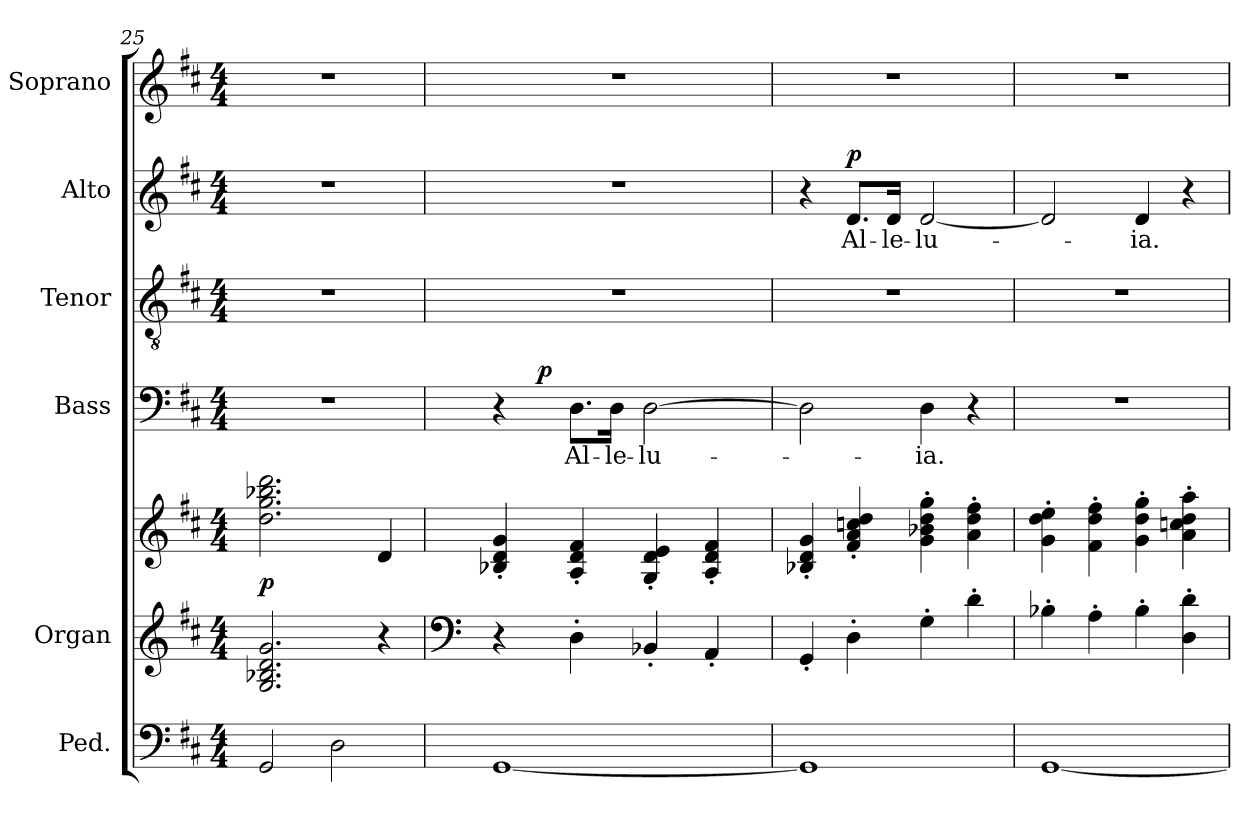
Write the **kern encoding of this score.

**kern	**kern	**kern	**dynam	**kern	**text	**dynam	**kern	**kern	**text	**dynam	**kern
*part6	*part5	*part5	*part5	*part4	*part4	*part4	*part3	*part2	*part2	*part2	*part1
*staff7	*staff6	*staff5	*staff5/6	*staff4	*staff4	*staff4	*staff3	*staff2	*staff2	*staff2	*staff1
*I"Ped.	*I"Organ	*	*	*I"Bass	*	*	*I"Tenor	*I"Alto	*	*	*I"Soprano
*	*	*	*	*I'B.	*	*	*I'T.	*I'A.	*	*	*I'S.
*clefF4	*clefG2	*clefG2	*	*clefF4	*	*	*clefGv2	*clefG2	*	*	*clefG2
*	*	*	*	*	*	*	*ITrd7c12	*	*	*	*
*k[f#c#]	*k[f#c#]	*k[f#c#]	*	*k[f#c#]	*	*	*k[f#c#]	*k[f#c#]	*	*	*k[f#c#]
*D:	*D:	*D:	*	*D:	*	*	*D:	*D:	*	*	*D:
*M4/4	*M4/4	*M4/4	*	*M4/4	*	*	*M4/4	*M4/4	*	*	*M4/4
=25	=25	=25	=25	=25	=25	=25	=25	=25	=25	=25	=25
2GGi/	2.Gi/ 2.B-Xi 2.di 2.gi	2.ddi\ 2.ggi 2.bb-Xi 2.dddi	p	1r	.	.	1r	1r	.	.	1r
2Di\	.	.	.	.	.	.	.	.	.	.	.
.	4r	4di/	.	.	.	.	.	.	.	.	.
=26	=26	=26	=26	=26	=26	=26	=26	=26	=26	=26	=26
*	*clefF4	*	*	*	*	*	*	*	*	*	*
*	*	*	*	*^	*	*	*	*	*	*	*
[1GGi	4r	4B-Xi/' 4di' 4gi'	.	4r	16ryy	.	.	1r	1r	.	.	1r
.	.	.	.	.	32ryy	.	.	.	.	.	.	.
.	.	.	.	.	64ryy	.	.	.	.	.	.	.
.	.	.	.	.	512ryy	.	.	.	.	.	.	.
.	.	.	.	.	2ryy	.	p	.	.	.	.	.
!	!	!	!	!	!	!LO:LY:b:color=#000000	!	!	!	!	!	!
.	4D'i\	4Ai/' 4di' 4f#i'	.	8.Di\L	.	Al-	.	.	.	.	.	.
!	!	!	!	!	!	!LO:LY:b:color=#000000	!	!	!	!	!	!
.	.	.	.	16Di\Jk	.	-le-	.	.	.	.	.	.
!	!	!	!	!	!	!LO:LY:b:color=#000000	!	!	!	!	!	!
.	4BB-X'i/	4Gi/' 4di' 4ei'	.	[2Di\	.	-lu-	.	.	.	.	.	.
.	.	.	.	.	4ryy	.	.	.	.	.	.	.
.	4AA'i/	4Ai/' 4di' 4f#i'	.	.	.	.	.	.	.	.	.	.
.	.	.	.	.	8ryy	.	.	.	.	.	.	.
.	.	.	.	.	128..ryy	.	.	.	.	.	.	.
*	*	*	*	*v	*v	*	*	*	*	*	*	*
!!LO:PB:g=z
=27	=27	=27	=27	=27	=27	=27	=27	=27	=27	=27	=27
1GGi]	4GG'i/	4B-Xi/' 4di' 4gi'	.	2Di\]	.	.	1r	4r	.	.	1r
!	!	!	!	!	!	!	!	!	!LO:LY:b:color=#000000	!	!
.	4D'i\	4f#i/' 4ai' 4ccni' 4ddi'	.	.	.	.	.	8.di/L	Al-	p	.
!	!	!	!	!	!	!	!	!	!LO:LY:b:color=#000000	!	!
.	.	.	.	.	.	.	.	16di/Jk	-le-	.	.
!	!	!	!	!	!LO:LY:b:color=#000000	!	!	!	!	!	!
!	!	!	!	!	!	!	!	!	!LO:LY:b:color=#000000	!	!
.	4G'i\	4gi\' 4b-Xi' 4ddi' 4ggi'	.	4Di\	-ia.	.	.	[2di/	-lu-	.	.
.	4d'i\	4ai\' 4ddi' 4ff#i'	.	4r	.	.	.	.	.	.	.
=28	=28	=28	=28	=28	=28	=28	=28	=28	=28	=28	=28
[1GGi	4B-X'i\	4gi\' 4ddi' 4eei'	.	1r	.	.	1r	2di/]	.	.	1r
.	4A'i\	4f#i\' 4ddi' 4ff#i'	.	.	.	.	.	.	.	.	.
!	!	!	!	!	!	!	!	!	!LO:LY:b:color=#000000	!	!
.	4B-'i\	4gi\' 4ddi' 4ggi'	.	.	.	.	.	4di/	-ia.	.	.
.	4Di\' 4di'	4ai\' 4ccni' 4ddi' 4aai'	.	.	.	.	.	4r	.	.	.
=	=	=	=	=	=	=	=	=	=	=	=
*-	*-	*-	*-	*-	*-	*-	*-	*-	*-	*-	*-
